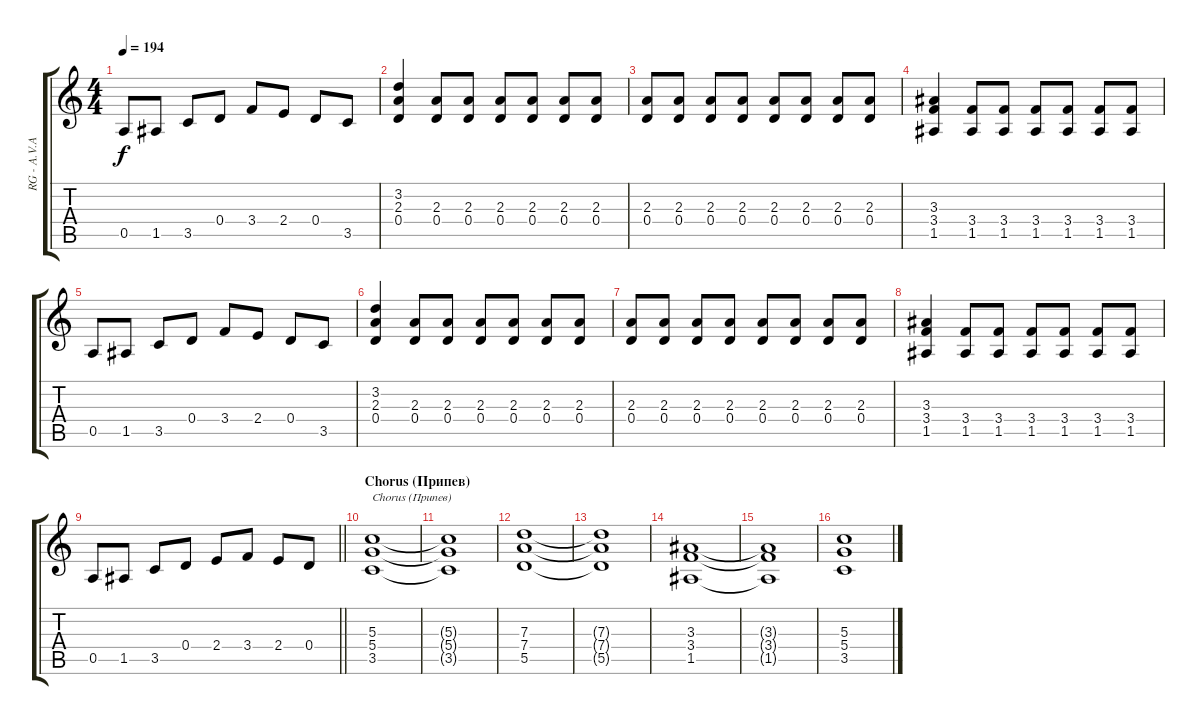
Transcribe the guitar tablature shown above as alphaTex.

\track ("RG - tamonoff" "RG - A.V.A") {instrument distortionguitar}
\staff {score tabs}
\tuning (E4 B3 G3 D3 A2 E2) {hide}
\ts (4 4)
\tempo 194
\clef g2
\ks c
0.5.8{dy f} 1.5.8 3.5.8 0.4.8 3.4.8 2.4.8 0.4.8 3.5.8 |
(3.2 2.3 0.4).4 (2.3 0.4).8 (2.3 0.4).8 (2.3 0.4).8 (2.3 0.4).8 (2.3 0.4).8 (2.3 0.4).8 |
(2.3 0.4).8 (2.3 0.4).8 (2.3 0.4).8 (2.3 0.4).8 (2.3 0.4).8 (2.3 0.4).8 (2.3 0.4).8 (2.3 0.4).8 |
(3.3 3.4 1.5).4 (3.4 1.5).8 (3.4 1.5).8 (3.4 1.5).8 (3.4 1.5).8 (3.4 1.5).8 (3.4 1.5).8 |
0.5.8 1.5.8 3.5.8 0.4.8 3.4.8 2.4.8 0.4.8 3.5.8 |
(3.2 2.3 0.4).4 (2.3 0.4).8 (2.3 0.4).8 (2.3 0.4).8 (2.3 0.4).8 (2.3 0.4).8 (2.3 0.4).8 |
(2.3 0.4).8 (2.3 0.4).8 (2.3 0.4).8 (2.3 0.4).8 (2.3 0.4).8 (2.3 0.4).8 (2.3 0.4).8 (2.3 0.4).8 |
(3.3 3.4 1.5).4 (3.4 1.5).8 (3.4 1.5).8 (3.4 1.5).8 (3.4 1.5).8 (3.4 1.5).8 (3.4 1.5).8 |
\barLineRight lightlight
0.5.8 1.5.8 3.5.8 0.4.8 2.4.8 3.4.8 2.4.8 0.4.8 |
\section ("" "Chorus (Припев)")
(5.3 5.4 3.5).1{txt "Chorus (Припев)"} |
(5.3{t} 5.4{t} 3.5{t}).1 |
(7.3 7.4 5.5).1 |
(7.3{t} 7.4{t} 5.5{t}).1 |
(3.3 3.4 1.5).1 |
(3.3{t} 3.4{t} 1.5{t}).1 |
(5.3 5.4 3.5).1
